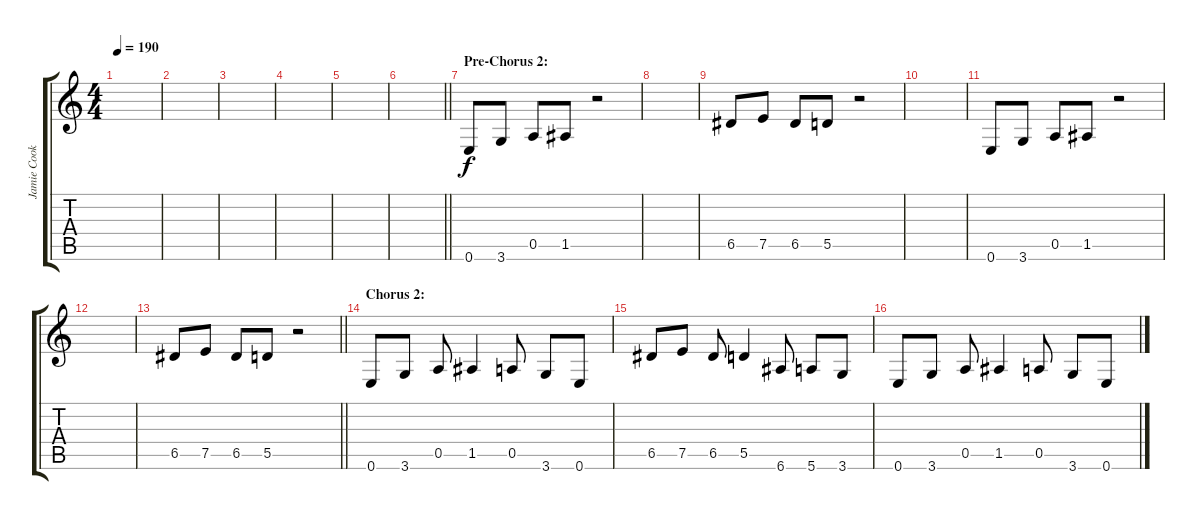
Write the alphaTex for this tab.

\track ("Jamie Cook (Lead Guitar)" "Jamie Cook") {instrument distortionguitar}
\staff {score tabs}
\tuning (E4 B3 G3 D3 A2 E2) {hide}
\ts (4 4)
\tempo 190
\clef g2
\ks c
|
|
|
|
|
\barLineRight lightlight
|
\section ("" "Pre-Chorus 2:")
0.6.8 3.6.8 0.5.8 1.5.8 r.2 |
|
6.5.8 7.5.8 6.5.8 5.5.8 r.2 |
|
0.6.8 3.6.8 0.5.8 1.5.8 r.2 |
|
\barLineRight lightlight
6.5.8 7.5.8 6.5.8 5.5.8 r.2 |
\section ("" "Chorus 2:")
0.6.8 3.6.8 0.5.8 1.5.4 0.5.8 3.6.8 0.6.8 |
6.5.8 7.5.8 6.5.8 5.5.4 6.6.8 5.6.8 3.6.8 |
0.6.8 3.6.8 0.5.8 1.5.4 0.5.8 3.6.8 0.6.8
